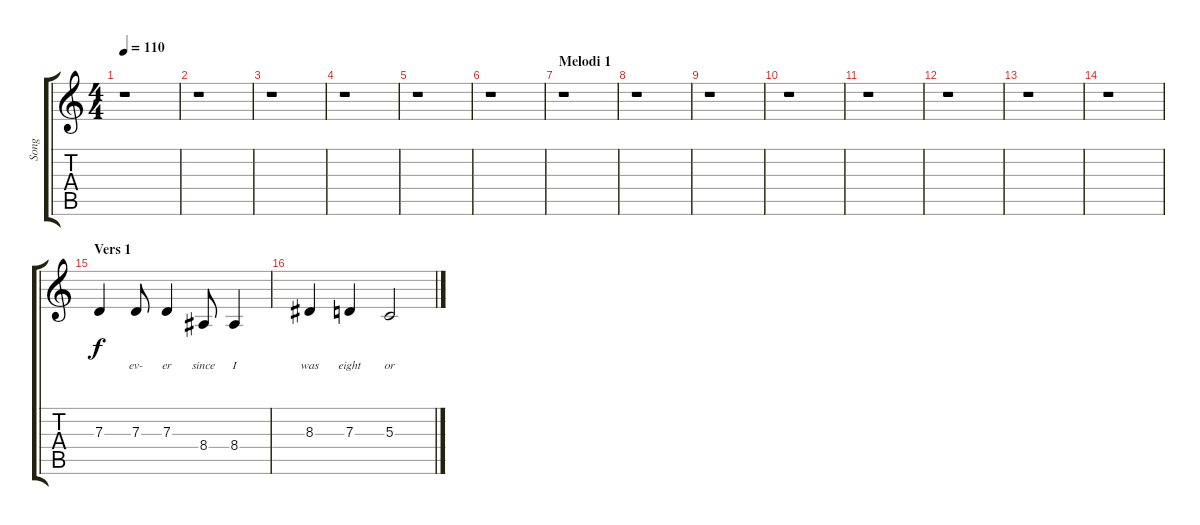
\track ("Song" "Song") {instrument lead1square}
\staff {score tabs}
\tuning (E4 B3 G3 D3 A2 E2) {hide}
\ts (4 4)
\tempo 110
\clef g2
\ks c
r.1{dy f instrument lead1square} |
r.1 |
r.1 |
r.1 |
r.1 |
r.1 |
\section ("" "Melodi 1")
r.1 |
r.1 |
r.1 |
r.1 |
r.1 |
r.1 |
r.1 |
r.1 |
\section ("" "Vers 1")
7.3.4{lyrics (0 "") lyrics (1 "") lyrics (2 "") lyrics (3 "") lyrics (4 "")} 7.3.8{lyrics (0 "ev-") lyrics (1 "") lyrics (2 "") lyrics (3 "") lyrics (4 "")} 7.3.4{lyrics (0 "er") lyrics (1 "") lyrics (2 "") lyrics (3 "") lyrics (4 "")} 8.4.8{lyrics (0 "since") lyrics (1 "") lyrics (2 "") lyrics (3 "") lyrics (4 "")} 8.4.4{lyrics (0 "I") lyrics (1 "") lyrics (2 "") lyrics (3 "") lyrics (4 "")} |
8.3.4{lyrics (0 "was") lyrics (1 "") lyrics (2 "") lyrics (3 "") lyrics (4 "")} 7.3.4{lyrics (0 "eight") lyrics (1 "") lyrics (2 "") lyrics (3 "") lyrics (4 "")} 5.3.2{lyrics (0 "or") lyrics (1 "") lyrics (2 "") lyrics (3 "") lyrics (4 "")}
